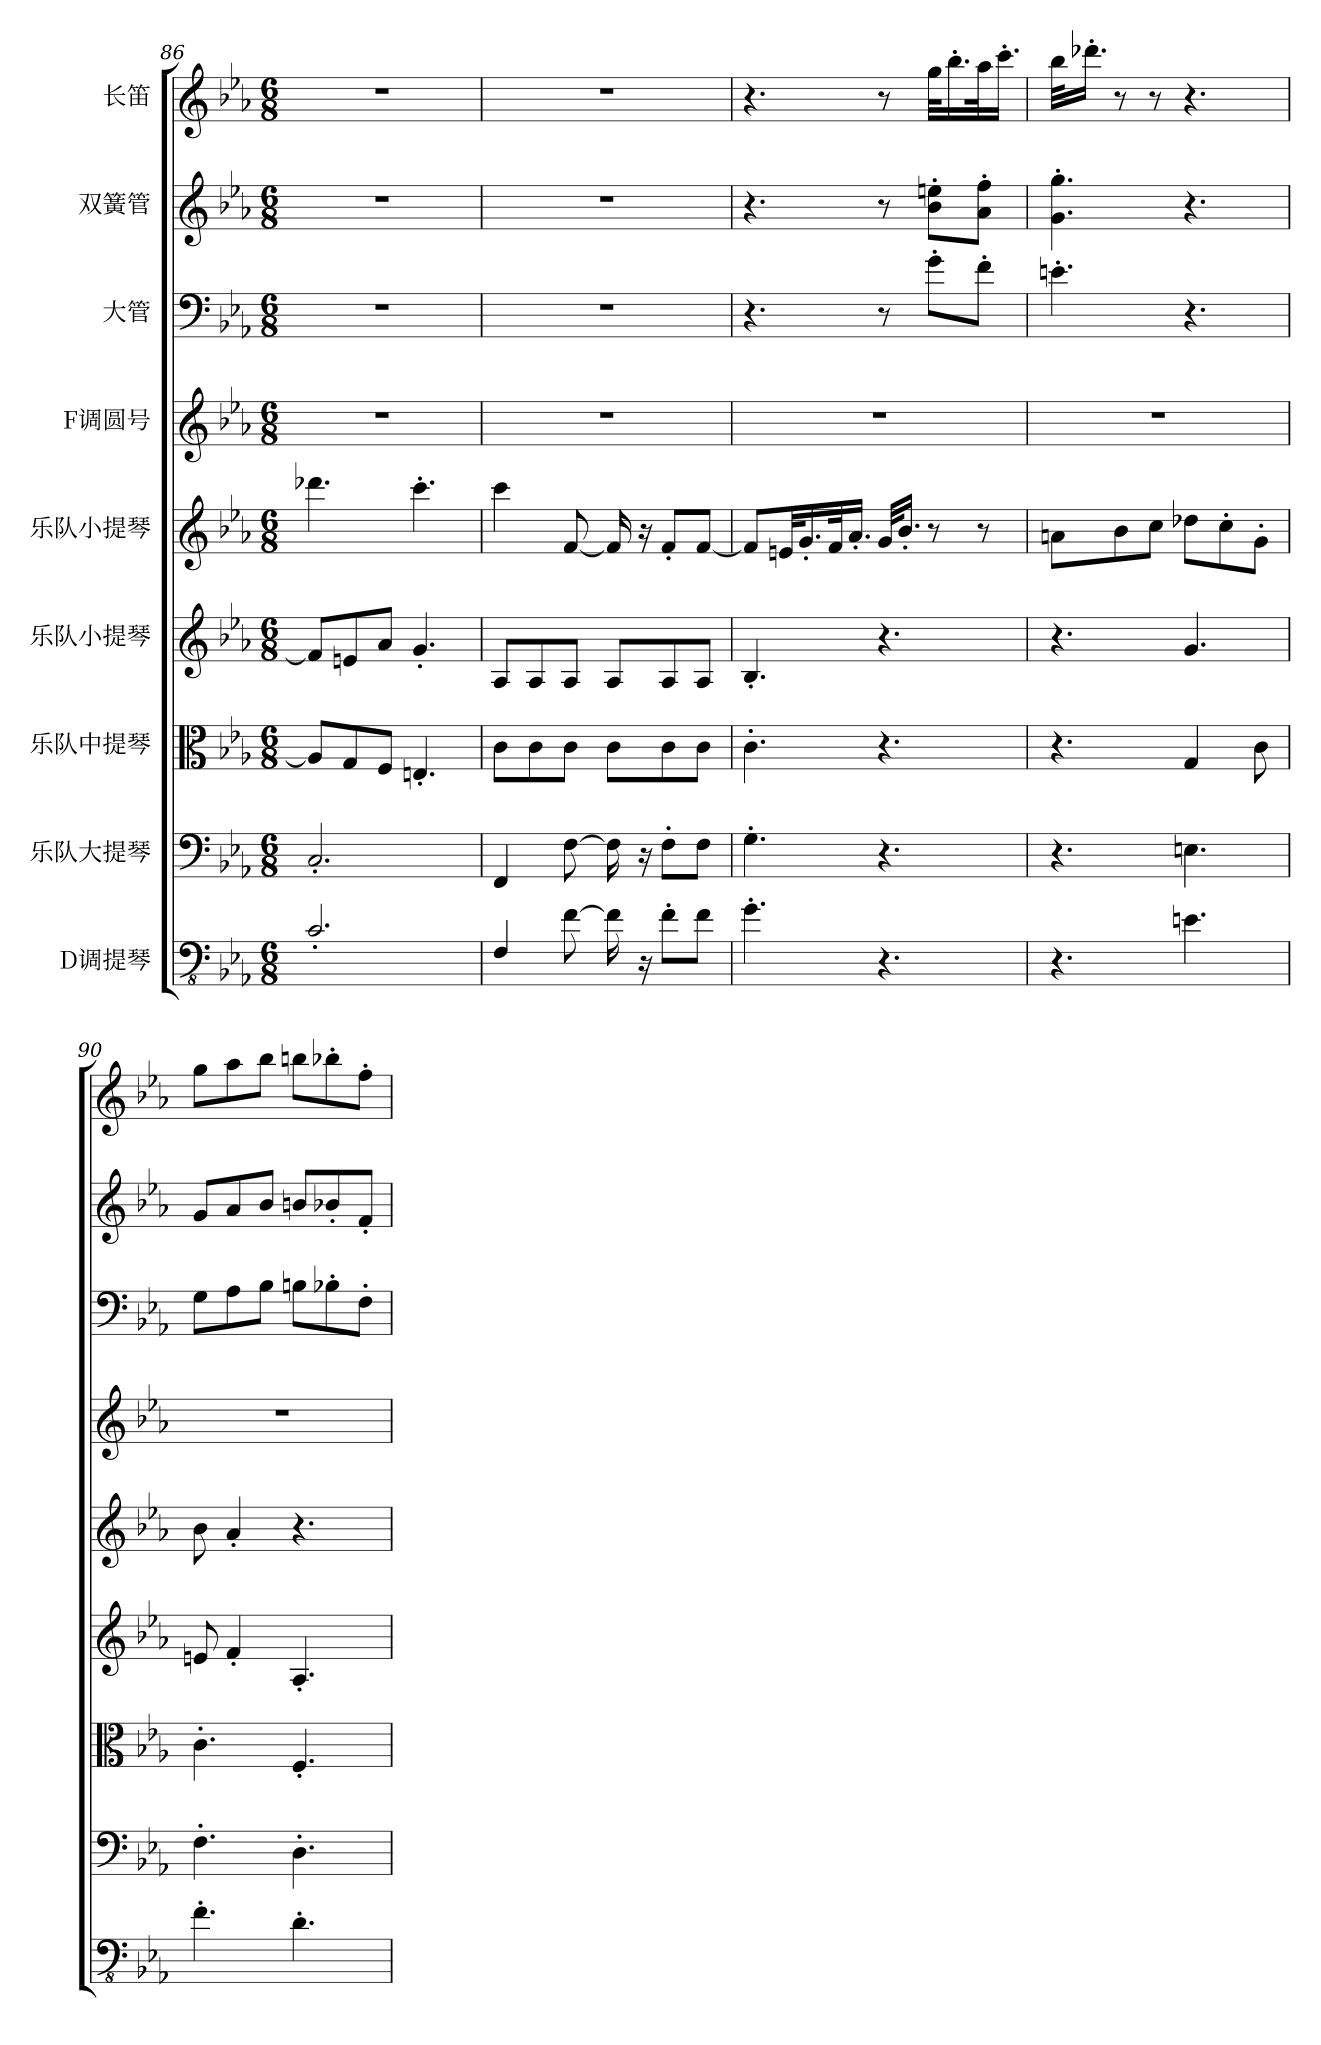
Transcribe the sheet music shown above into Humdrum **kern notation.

**kern	**kern	**kern	**kern	**kern	**kern	**kern	**kern	**kern
*part9	*part8	*part7	*part6	*part5	*part4	*part3	*part2	*part1
*staff9	*staff8	*staff7	*staff6	*staff5	*staff4	*staff3	*staff2	*staff1
*I"D调提琴	*I"乐队大提琴	*I"乐队中提琴	*I"乐队小提琴	*I"乐队小提琴	*I"F调圆号	*I"大管	*I"双簧管	*I"长笛
!!LO:PB:g=z
*clefFv4	*clefF4	*clefC3	*clefG2	*clefG2	*clefG2	*clefF4	*clefG2	*clefG2
*ITrd7c12	*	*	*	*	*ITrd4c7	*	*	*
*k[b-e-a-]	*k[b-e-a-]	*k[b-e-a-]	*k[b-e-a-]	*k[b-e-a-]	*k[b-e-a-d-]	*k[b-e-a-]	*k[b-e-a-]	*k[b-e-a-]
*M6/8	*M6/8	*M6/8	*M6/8	*M6/8	*M6/8	*M6/8	*M6/8	*M6/8
*MM44	*MM44	*MM44	*MM44	*MM44	*MM44	*MM44	*MM44	*MM44
=86	=86	=86	=86	=86	=86	=86	=86	=86
2.CC'/	2.C'/	8A-/L]	8f/L]	4.ddd-X\	2.r	2.r	2.r	2.r
.	.	8G/	8en/	.	.	.	.	.
.	.	8F/J	8a-/J	.	.	.	.	.
.	.	4.En'/	4.g'/	4.ccc'\	.	.	.	.
=87	=87	=87	=87	=87	=87	=87	=87	=87
*	*	*	*	*	*	*	*	*MM47
4FFF/	4FF/	8c\L	8A-/L	4ccc\	2.r	2.r	2.r	2.r
.	.	8c\	8A-/	.	.	.	.	.
[8FF\	[8F\	8c\J	8A-/J	[8f/	.	.	.	.
16FF\]	16F\]	8c\L	8A-/L	16f/]	.	.	.	.
16r	16r	.	.	16r	.	.	.	.
8FF'\L	8F'\L	8c\	8A-/	8f'/L	.	.	.	.
8FF\J	8F\J	8c\J	8A-/J	[8f/J	.	.	.	.
=88	=88	=88	=88	=88	=88	=88	=88	=88
4.GG'\	4.G'\	4.c'\	4.B-'/	8f/L]	2.r	4.r	4.r	4.r
.	.	.	.	32en/KL	.	.	.	.
.	.	.	.	16.g'/	.	.	.	.
.	.	.	.	32f/K	.	.	.	.
.	.	.	.	16.a-'/JJ	.	.	.	.
4.r	4.r	4.r	4.r	32g/KLL	.	8r	8r	8r
.	.	.	.	16.b-'/JJ	.	.	.	.
.	.	.	.	8r	.	8g'\L	8b-\' 8een\'L	32gg\KLL
.	.	.	.	.	.	.	.	16.bb-'\
.	.	.	.	8r	.	8f'\J	8a-\' 8ff\'J	32aa-\K
.	.	.	.	.	.	.	.	16.ccc'\JJ
=89	=89	=89	=89	=89	=89	=89	=89	=89
4.r	4.r	4.r	4.r	8an\L	2.r	4.en'\	4.g\' 4.gg\'	32bb-\KLL
.	.	.	.	.	.	.	.	16.ddd-X'\JJ
.	.	.	.	8b-\	.	.	.	8r
.	.	.	.	8cc\J	.	.	.	8r
4.EEn\	4.En\	4G/	4.g/	8dd-X\L	.	4.r	4.r	4.r
.	.	.	.	8cc'\	.	.	.	.
.	.	8c\	.	8g'\J	.	.	.	.
!!LO:PB:g=z
=90	=90	=90	=90	=90	=90	=90	=90	=90
4.FF'\	4.F'\	4.c'\	8en/	8b-\	2.r	8G\L	8g/L	8gg\L
.	.	.	4f'/	4a-'/	.	8A-\	8a-/	8aa-\
.	.	.	.	.	.	8B-\J	8b-/J	8bb-\J
4.DD'\	4.D'\	4.F'/	4.A-'/	4.r	.	8Bn\L	8bn/L	8bbn\L
.	.	.	.	.	.	8B-X'\	8b-X'/	8bb-X'\
.	.	.	.	.	.	8F'\J	8f'/J	8ff'\J
=	=	=	=	=	=	=	=	=
*-	*-	*-	*-	*-	*-	*-	*-	*-
